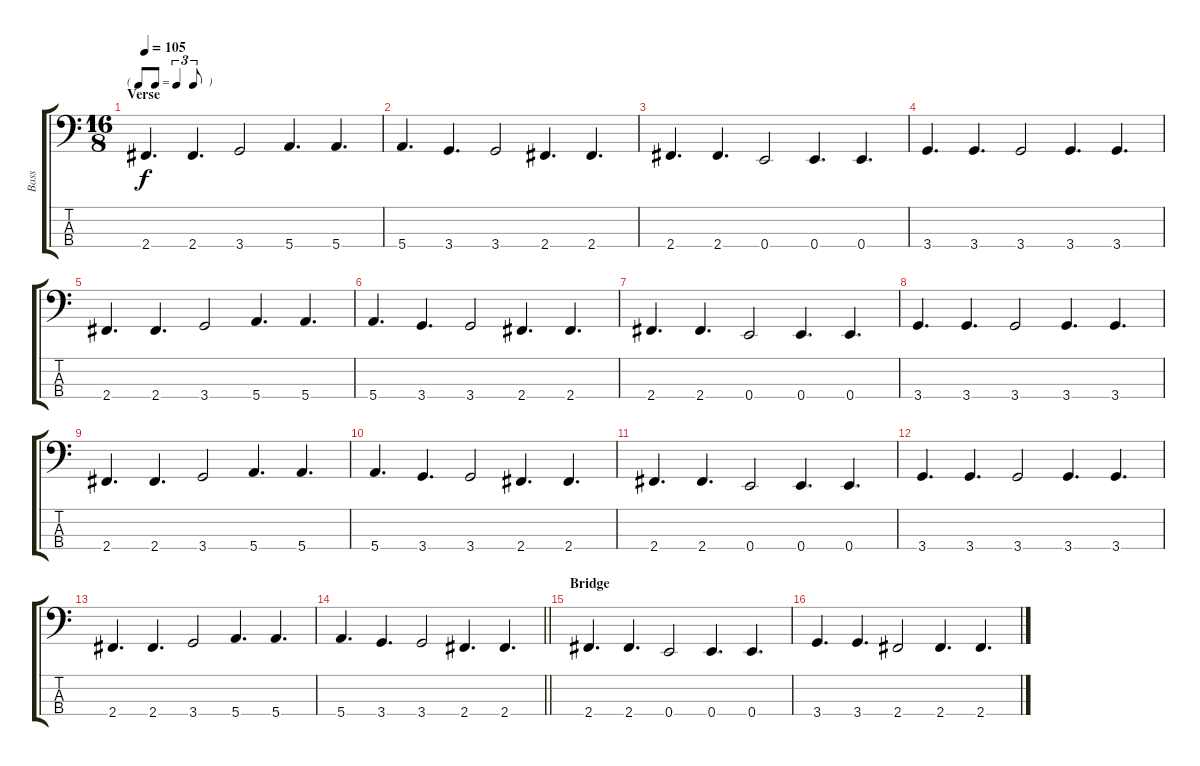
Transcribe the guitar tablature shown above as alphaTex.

\track ("Bass" "Bass") {instrument electricbassfinger}
\staff {score tabs}
\tuning (G2 D2 A1 E1) {hide}
\ts (16 8)
\tf triplet8th
\section ("" "Verse")
\tempo 105
\clef f4
\ks c
2.4.4{d dy f} 2.4.4{d} 3.4.2 5.4.4{d} 5.4.4{d} |
5.4.4{d} 3.4.4{d} 3.4.2 2.4.4{d} 2.4.4{d} |
2.4.4{d} 2.4.4{d} 0.4.2 0.4.4{d} 0.4.4{d} |
3.4.4{d} 3.4.4{d} 3.4.2 3.4.4{d} 3.4.4{d} |
2.4.4{d} 2.4.4{d} 3.4.2 5.4.4{d} 5.4.4{d} |
5.4.4{d} 3.4.4{d} 3.4.2 2.4.4{d} 2.4.4{d} |
2.4.4{d} 2.4.4{d} 0.4.2 0.4.4{d} 0.4.4{d} |
3.4.4{d} 3.4.4{d} 3.4.2 3.4.4{d} 3.4.4{d} |
2.4.4{d} 2.4.4{d} 3.4.2 5.4.4{d} 5.4.4{d} |
5.4.4{d} 3.4.4{d} 3.4.2 2.4.4{d} 2.4.4{d} |
2.4.4{d} 2.4.4{d} 0.4.2 0.4.4{d} 0.4.4{d} |
3.4.4{d} 3.4.4{d} 3.4.2 3.4.4{d} 3.4.4{d} |
2.4.4{d} 2.4.4{d} 3.4.2 5.4.4{d} 5.4.4{d} |
\barLineRight lightlight
5.4.4{d} 3.4.4{d} 3.4.2 2.4.4{d} 2.4.4{d} |
\section ("" "Bridge")
2.4.4{d} 2.4.4{d} 0.4.2 0.4.4{d} 0.4.4{d} |
3.4.4{d} 3.4.4{d} 2.4.2 2.4.4{d} 2.4.4{d}
